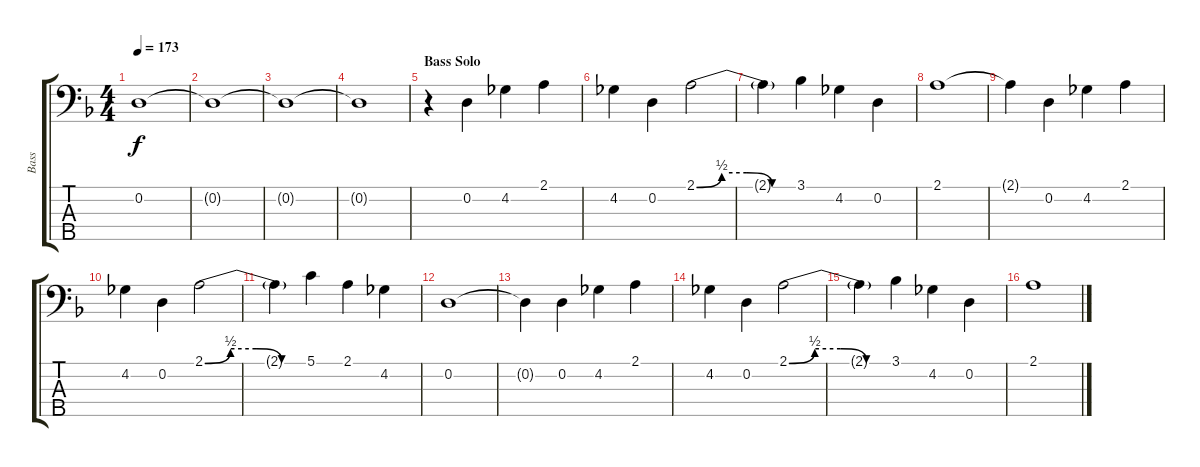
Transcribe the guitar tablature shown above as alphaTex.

\track ("Bass" "Bass") {instrument electricbasspick}
\staff {score tabs}
\tuning (G2 D2 A1 E1 B0) {hide}
\ts (4 4)
\tempo 173
\clef f4
\ks dminor
0.2{t}.1{dy f} |
0.2{t}.1 |
0.2{t}.1 |
0.2{t}.1 |
\section ("" "Bass Solo")
r.4{instrument electricbassfinger} 0.2.4 4.2.4 2.1.4 |
4.2.4 0.2.4 2.1{be (custom 0 0 15 2 30 2 45 0 60 0)}.2 |
2.1{t}.4 3.1.4 4.2.4 0.2.4 |
2.1.1 |
2.1{t}.4 0.2.4 4.2.4 2.1.4 |
4.2.4 0.2.4 2.1{be (custom 0 0 15 2 30 2 45 0 60 0)}.2 |
2.1{t}.4 5.1.4 2.1.4 4.2.4 |
0.2.1 |
0.2{t}.4 0.2.4 4.2.4 2.1.4 |
4.2.4 0.2.4 2.1{be (custom 0 0 15 2 30 2 45 0 60 0)}.2 |
2.1{t}.4 3.1.4 4.2.4 0.2.4 |
2.1.1
